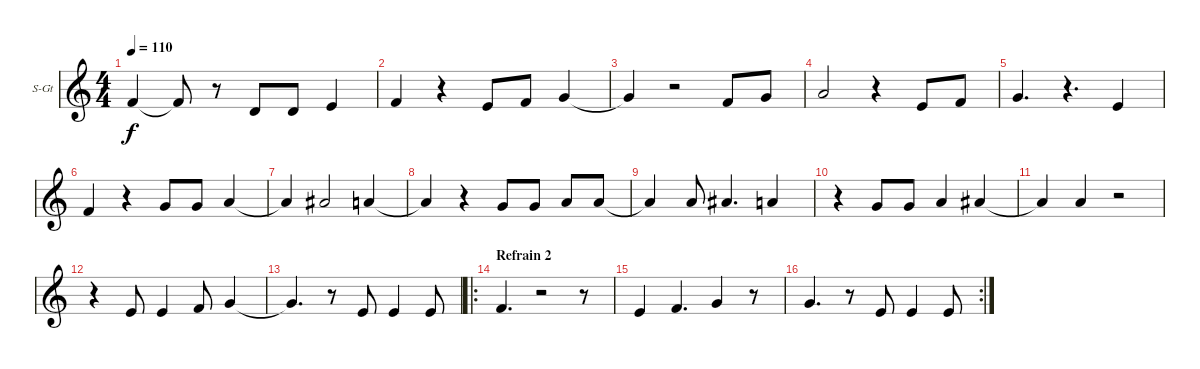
\bracketExtendMode groupsimilarinstruments
\firstSystemTrackNameOrientation horizontal
\otherSystemsTrackNameOrientation horizontal
\chordDiagramsInScore
\track ("Voix" "S-Gt") {instrument tenorsax}
\staff {score}
\tuning (E4 B3 G3 D3 A2 E2)
\displaytranspose 12
\ts (4 4)
\tempo 110
\clef g2
\ks c
8.5.4{dy f} 8.5{t}.8 r.8 5.5.8 5.5.8 7.5.4 |
8.5.4 r.4 2.4.8 3.4.8 5.4.4 |
5.4{t}.4 r.2 3.4.8 5.4.8 |
7.4.2 r.4 2.4.8 3.4.8 |
5.4.4{d} r.4{d} 2.4.4 |
3.4.4 r.4 5.4.8 5.4.8 7.4.4 |
7.4{t}.4 8.4.2 7.4.4 |
7.4{t}.4 r.4 5.4.8 5.4.8 7.4.8 7.4.8 |
7.4{t}.4 7.4.8 8.4.4{d} 7.4.4 |
r.4 5.4.8 5.4.8 7.4.4 8.4.4 |
8.4{t}.4 7.4.4 r.2 |
r.4 2.4.8 2.4.4 3.4.8 5.4.4 |
5.4{t}.4{d} r.8 2.4.8 2.4.4 2.4.8 |
\ro
\section ("" "Refrain 2")
3.4.4{d} r.2 r.8 |
2.4.4 3.4.4{d} 5.4.4 r.8 |
\rc 2
5.4.4{d} r.8 2.4.8 2.4.4 2.4.8
